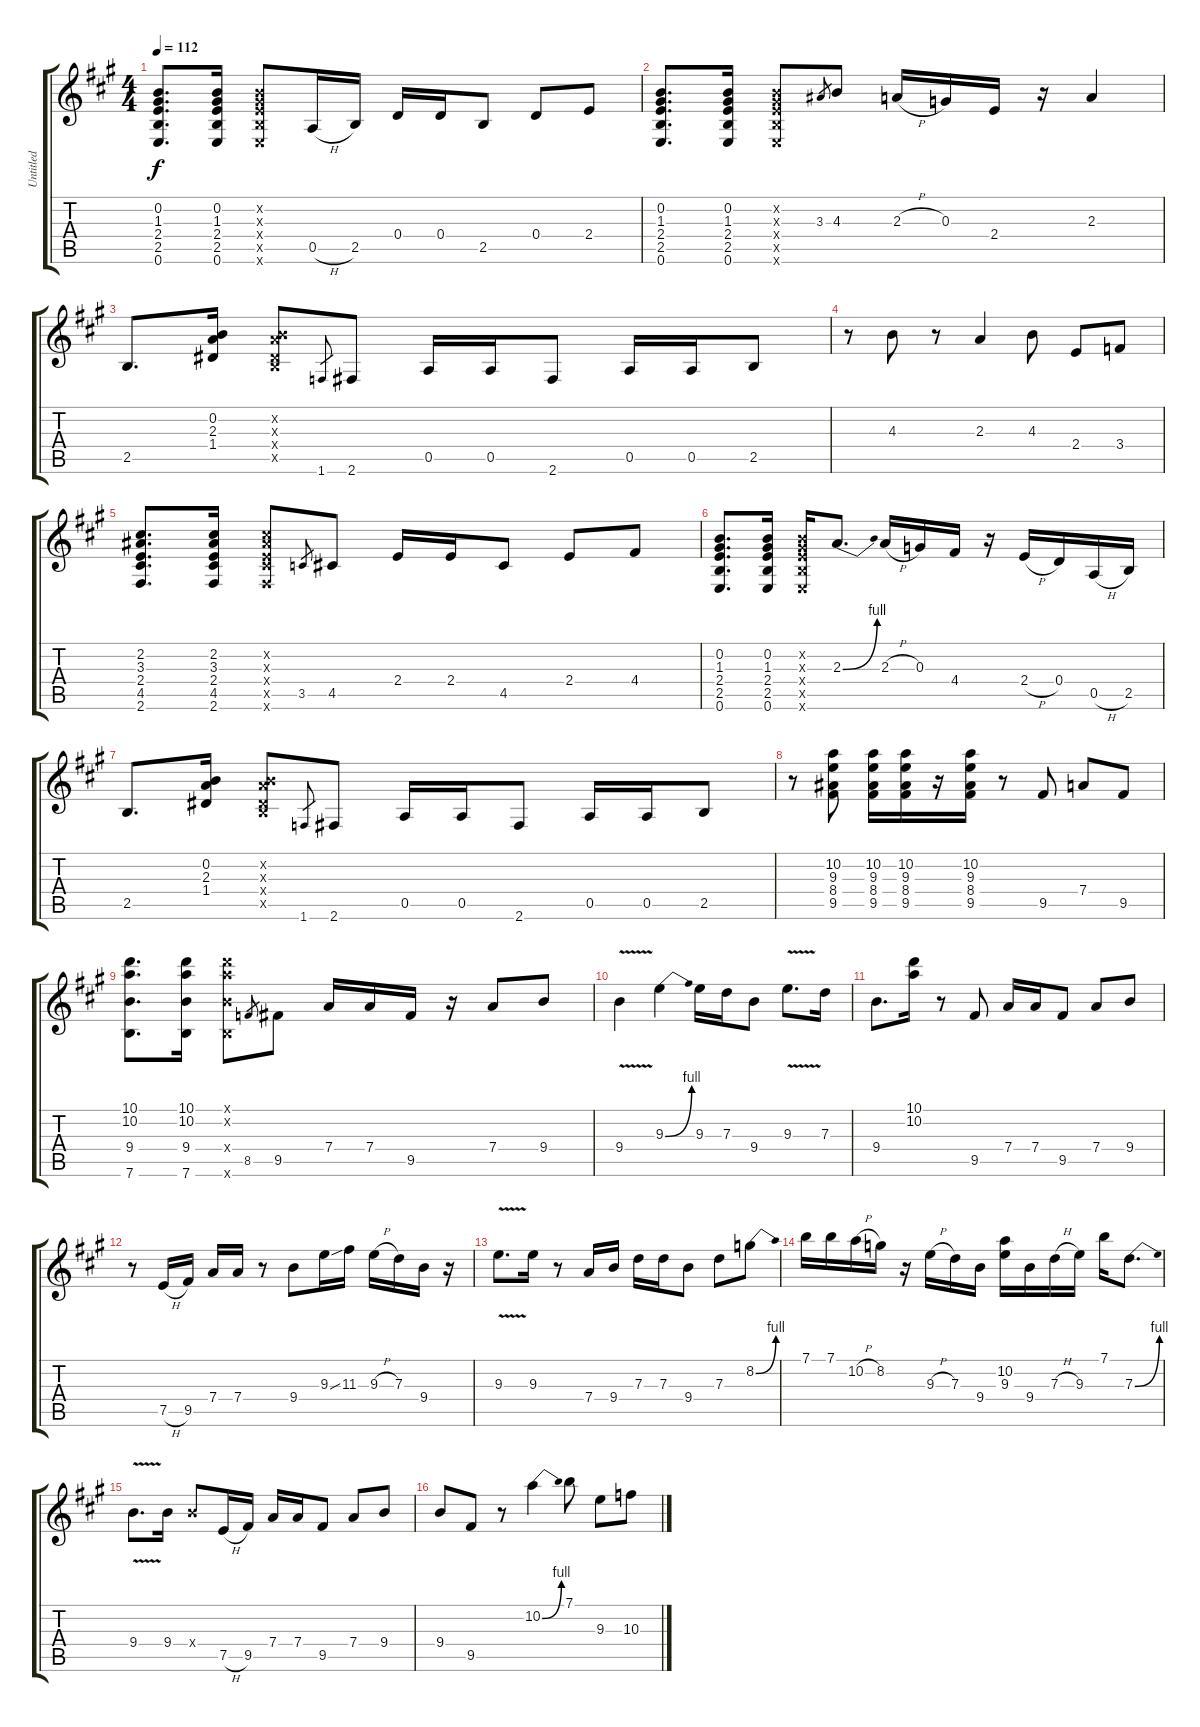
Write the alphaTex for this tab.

\track ("Untitled" "Untitled") {instrument distortionguitar}
\staff {score tabs}
\tuning (E4 B3 G3 D3 A2 E2) {hide}
\ts (4 4)
\tempo 112
\clef g2
\ks a
(0.2 1.3 2.4 2.5 0.6).8{d dy f} (0.2 1.3 2.4 2.5 0.6).16 (0.2{x} 1.3{x} 2.4{x} 2.5{x} 0.6{x}).8 0.5{h}.16 2.5.16 0.4.16 0.4.16 2.5.8 0.4.8 2.4.8 |
(0.2 1.3 2.4 2.5 0.6).8{d} (0.2 1.3 2.4 2.5 0.6).16 (0.2{x} 1.3{x} 2.4{x} 2.5{x} 0.6{x}).8 3.3.8{gr} 4.3.8 2.3{h}.16 0.3.16 2.4.16 r.16 2.3.4 |
2.5.8{d} (0.2 2.3 1.4).16 (0.2{x} 2.3{x} 1.4{x} 2.5{x}).8 1.6.8{gr} 2.6.8 0.5.16 0.5.16 2.6.8 0.5.16 0.5.16 2.5.8 |
r.8 4.3.8 r.8 2.3.4 4.3.8 2.4.8 3.4.8 |
(2.2 3.3 2.4 4.5 2.6).8{d} (2.2 3.3 2.4 4.5 2.6).16 (2.2{x} 3.3{x} 2.4{x} 4.5{x} 2.6{x}).8 3.5.8{gr} 4.5.8 2.4.16 2.4.16 4.5.8 2.4.8 4.4.8 |
(0.2 1.3 2.4 2.5 0.6).8{d} (0.2 1.3 2.4 2.5 0.6).16 (0.2{x} 1.3{x} 2.4{x} 2.5{x} 0.6{x}).16 2.3{be (bend 0 0 60 4)}.8{d} 2.3{h}.16 0.3.16 4.4.16 r.16 2.4{h}.16 0.4.16 0.5{h}.16 2.5.16 |
2.5.8{d} (0.2 2.3 1.4).16 (0.2{x} 2.3{x} 1.4{x} 2.5{x}).8 1.6.8{gr} 2.6.8 0.5.16 0.5.16 2.6.8 0.5.16 0.5.16 2.5.8 |
r.8 (10.2 9.3 8.4 9.5).8 (10.2 9.3 8.4 9.5).16 (10.2 9.3 8.4 9.5).16 r.16 (10.2 9.3 8.4 9.5).16 r.8 9.5.8 7.4.8 9.5.8 |
(10.1 10.2 9.4 7.6).8{d} (10.1 10.2 9.4 7.6).16 (10.1{x} 10.2{x} 9.4{x} 7.6{x}).8 8.5.8{gr} 9.5.8 7.4.16 7.4.16 9.5.16 r.16 7.4.8 9.4.8 |
9.4{v}.4 9.3{be (bend 0 0 60 4)}.4 9.3.16 7.3.16 9.4.8 9.3{v}.8{d} 7.3.16 |
9.4.8{d} (10.1 10.2).16 r.8 9.5.8 7.4.16 7.4.16 9.5.8 7.4.8 9.4.8 |
r.8 7.5{h}.16 9.5.16 7.4.16 7.4.16 r.8 9.4.8 9.3{ss}.16 11.3.16 9.3{h}.16 7.3.16 9.4.16 r.16 |
9.3{v}.8{d} 9.3.16 r.8 7.4.16 9.4.16 7.3.16 7.3.16 9.4.8 7.3.8 8.2{be (bend 0 0 60 4)}.8 |
7.1.16 7.1.16 10.2{h}.16 8.2.16 r.16 9.3{h}.16 7.3.16 9.4.16 (10.2 9.3).16 9.4.16 7.3{h}.16 9.3.16 7.1.16 7.3{be (bend 0 0 60 4)}.8{d} |
9.4{v}.8{d} 9.4.16 9.4{x}.8 7.5{h}.16 9.5.16 7.4.16 7.4.16 9.5.8 7.4.8 9.4.8 |
9.4.8 9.5.8 r.8 10.2{be (bend 0 0 60 4)}.4 7.1.8 9.3.8 10.3.8
